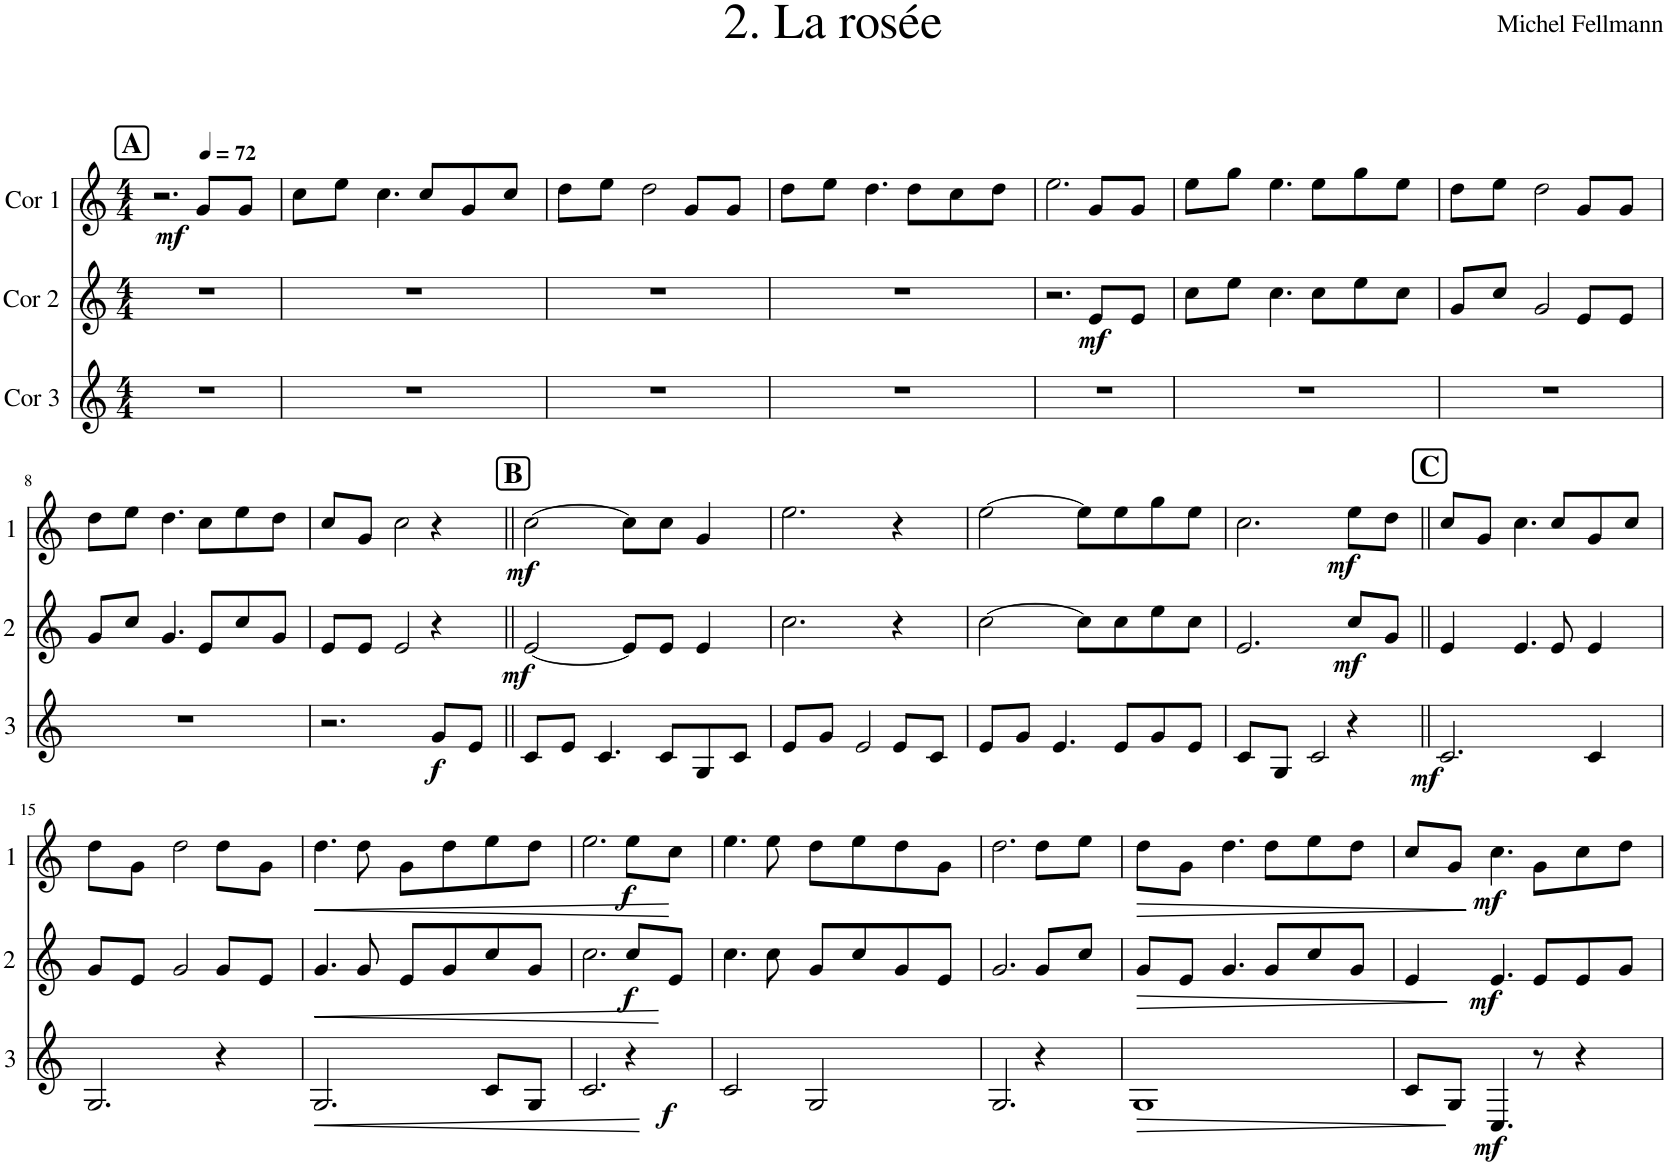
**kern	**dynam	**kern	**dynam	**kern	**dynam
*part3	*part3	*part2	*part2	*part1	*part1
*staff3	*staff3	*staff2	*staff2	*staff1	*staff1
*I"Cor 3	*	*I"Cor 2	*	*I"Cor 1	*
*clefG2	*	*clefG2	*	*clefG2	*
*Trd4c7	*	*Trd4c7	*	*Trd4c7	*
*k[]	*	*k[]	*	*k[]	*
*M4/4	*	*M4/4	*	*M4/4	*
!!LO:REH:place=s1:a:B:cj:fs=14:t=A
=1	=1	=1	=1	=1	=1
!	!	!	!	!	!LO:DY:b
1r	.	1r	.	2.r	mf
*	*	*	*	*MM72	*
.	.	.	.	8g/L	.
.	.	.	.	8g/J	.
=2	=2	=2	=2	=2	=2
1r	.	1r	.	8cc\L	.
.	.	.	.	8ee\J	.
.	.	.	.	4.cc\	.
.	.	.	.	8cc/L	.
.	.	.	.	8g/	.
.	.	.	.	8cc/J	.
=3	=3	=3	=3	=3	=3
1r	.	1r	.	8dd\L	.
.	.	.	.	8ee\J	.
.	.	.	.	2dd\	.
.	.	.	.	8g/L	.
.	.	.	.	8g/J	.
=4	=4	=4	=4	=4	=4
1r	.	1r	.	8dd\L	.
.	.	.	.	8ee\J	.
.	.	.	.	4.dd\	.
.	.	.	.	8dd\L	.
.	.	.	.	8cc\	.
.	.	.	.	8dd\J	.
=5	=5	=5	=5	=5	=5
1r	.	2.r	.	2.ee\	.
!	!	!	!LO:DY:b	!	!
.	.	8e/L	mf	8g/L	.
.	.	8e/J	.	8g/J	.
=6	=6	=6	=6	=6	=6
1r	.	8cc\L	.	8ee\L	.
.	.	8ee\J	.	8gg\J	.
.	.	4.cc\	.	4.ee\	.
.	.	8cc\L	.	8ee\L	.
.	.	8ee\	.	8gg\	.
.	.	8cc\J	.	8ee\J	.
=7	=7	=7	=7	=7	=7
1r	.	8g/L	.	8dd\L	.
.	.	8cc/J	.	8ee\J	.
.	.	2g/	.	2dd\	.
.	.	8e/L	.	8g/L	.
.	.	8e/J	.	8g/J	.
!!LO:LB:g=z
=8	=8	=8	=8	=8	=8
1r	.	8g/L	.	8dd\L	.
.	.	8cc/J	.	8ee\J	.
.	.	4.g/	.	4.dd\	.
.	.	8e/L	.	8cc\L	.
.	.	8cc/	.	8ee\	.
.	.	8g/J	.	8dd\J	.
=9	=9	=9	=9	=9	=9
2.r	.	8e/L	.	8cc/L	.
.	.	8e/J	.	8g/J	.
.	.	2e/	.	2cc\	.
!	!LO:DY:b	!	!	!	!
8g/L	f	4r	.	4r	.
8e/J	.	.	.	.	.
!!LO:REH:place=s1:a:B:cj:fs=14:t=B
=10||	=10||	=10||	=10||	=10||	=10||
!	!	!	!LO:DY:b	!	!LO:DY:b
8c/L	.	[2e/	mf	[2cc\	mf
8e/J	.	.	.	.	.
4.c/	.	.	.	.	.
.	.	8e/L]	.	8cc\L]	.
8c/L	.	8e/J	.	8cc\J	.
8G/	.	4e/	.	4g/	.
8c/J	.	.	.	.	.
=11	=11	=11	=11	=11	=11
8e/L	.	2.cc\	.	2.ee\	.
8g/J	.	.	.	.	.
2e/	.	.	.	.	.
8e/L	.	4r	.	4r	.
8c/J	.	.	.	.	.
=12	=12	=12	=12	=12	=12
8e/L	.	[2cc\	.	[2ee\	.
8g/J	.	.	.	.	.
4.e/	.	.	.	.	.
.	.	8cc\L]	.	8ee\L]	.
8e/L	.	8cc\	.	8ee\	.
8g/	.	8ee\	.	8gg\	.
8e/J	.	8cc\J	.	8ee\J	.
=13	=13	=13	=13	=13	=13
8c/L	.	2.e/	.	2.cc\	.
8G/J	.	.	.	.	.
2c/	.	.	.	.	.
!	!	!	!LO:DY:b	!	!LO:DY:b
4r	.	8cc/L	mf	8ee\L	mf
.	.	8g/J	.	8dd\J	.
!!LO:REH:place=s1:a:B:cj:fs=14:t=C
=14||	=14||	=14||	=14||	=14||	=14||
!	!LO:DY:b	!	!	!	!
2.c/	mf	4e/	.	8cc/L	.
.	.	.	.	8g/J	.
.	.	4.e/	.	4.cc\	.
.	.	8e/	.	8cc/L	.
4c/	.	4e/	.	8g/	.
.	.	.	.	8cc/J	.
!!LO:LB:g=z
=15	=15	=15	=15	=15	=15
2.G/	.	8g/L	.	8dd\L	.
.	.	8e/J	.	8g\J	.
.	.	2g/	.	2dd\	.
4r	.	8g/L	.	8dd\L	.
.	.	8e/J	.	8g\J	.
=16	=16	=16	=16	=16	=16
!	!LO:HP:b	!	!LO:HP:b	!	!LO:HP:b
2.G/	<	4.g/	<	4.dd\	<
.	.	8g/	.	8dd\	.
.	.	8e/L	.	8g\L	.
.	.	8g/	.	8dd\	.
8c/L	.	8cc/	.	8ee\	.
8G/J	.	8g/J	.	8dd\J	.
.	[	.	[	.	[
=17	=17	=17	=17	=17	=17
2.c/	.	2.cc\	.	2.ee\	.
!	!LO:DY:b	!	!LO:DY:b	!	!LO:DY:b
4r	f	8cc/L	f	8ee\L	f
.	.	8e/J	.	8cc\J	.
=18	=18	=18	=18	=18	=18
2c/	.	4.cc\	.	4.ee\	.
.	.	8cc\	.	8ee\	.
2G/	.	8g/L	.	8dd\L	.
.	.	8cc/	.	8ee\	.
.	.	8g/	.	8dd\	.
.	.	8e/J	.	8g\J	.
=19	=19	=19	=19	=19	=19
2.G/	.	2.g/	.	2.dd\	.
4r	.	8g/L	.	8dd\L	.
.	.	8cc/J	.	8ee\J	.
=20	=20	=20	=20	=20	=20
!	!LO:HP:b	!	!LO:HP:b	!	!LO:HP:b
1G	>	8g/L	>	8dd\L	>
.	.	8e/J	.	8g\J	.
.	.	4.g/	.	4.dd\	.
.	.	8g/L	.	8dd\L	.
.	.	8cc/	.	8ee\	.
.	.	8g/J	.	8dd\J	.
.	]	.	]	.	]
=21	=21	=21	=21	=21	=21
8c/L	.	4e/	.	8cc/L	.
8G/J	.	.	.	8g/J	.
!	!LO:DY:b	!	!LO:DY:b	!	!LO:DY:b
4.C/	mf	4.e/	mf	4.cc\	mf
8r	.	8e/L	.	8g\L	.
4r	.	8e/	.	8cc\	.
.	.	8g/J	.	8dd\J	.
=	=	=	=	=	=
*-	*-	*-	*-	*-	*-
